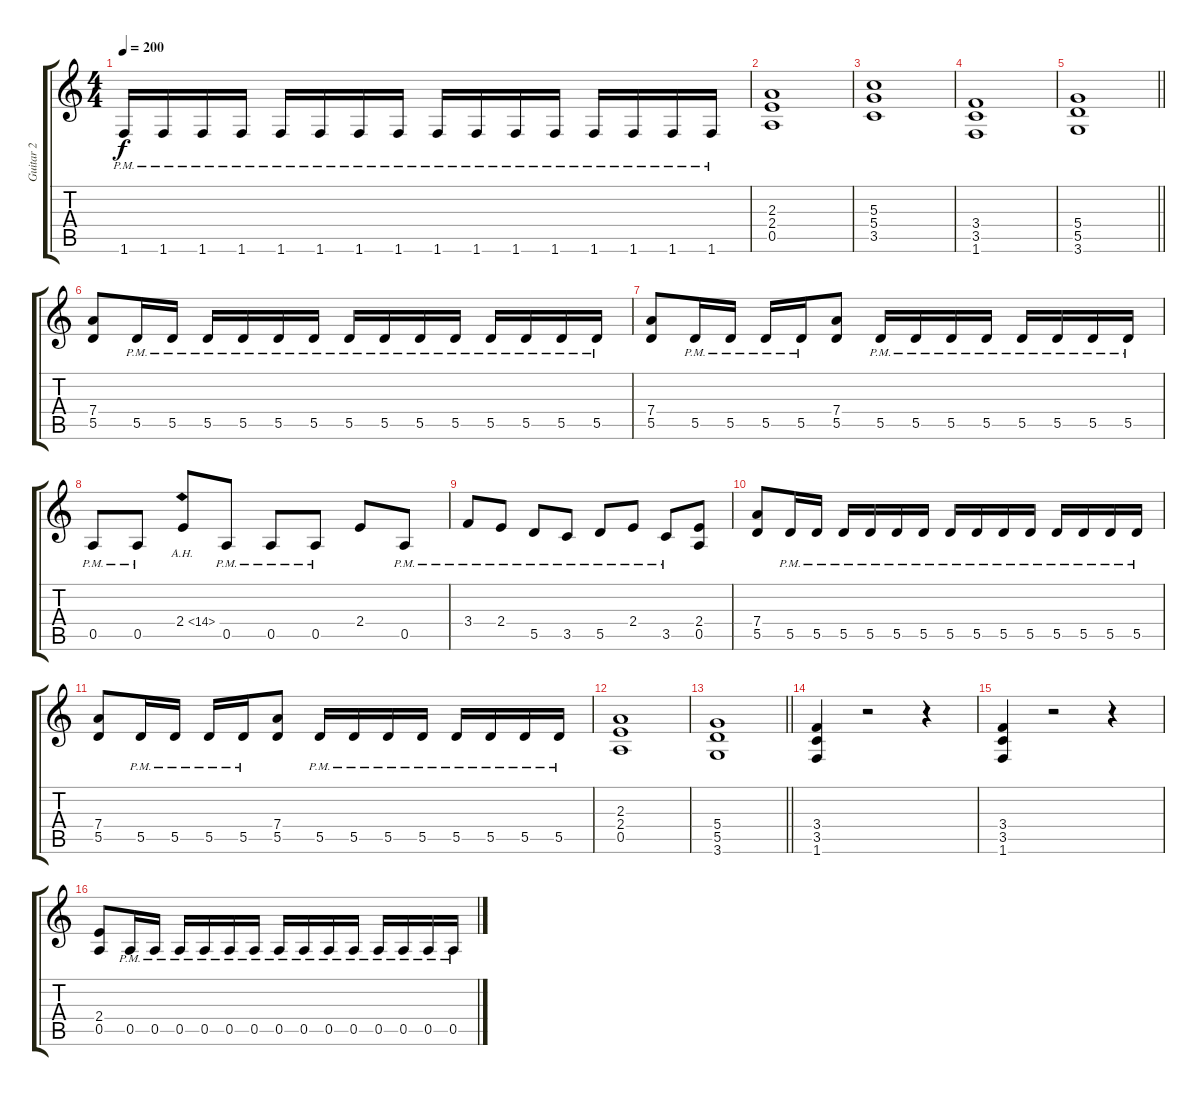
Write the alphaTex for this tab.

\track ("Guitar 2" "Guitar 2") {instrument distortionguitar}
\staff {score tabs}
\tuning (E4 B3 G3 D3 A2 E2) {hide}
\ts (4 4)
\tempo 200
\clef g2
\ks c
1.6{pm}.16{dy f} 1.6{pm}.16 1.6{pm}.16 1.6{pm}.16 1.6{pm}.16 1.6{pm}.16 1.6{pm}.16 1.6{pm}.16 1.6{pm}.16 1.6{pm}.16 1.6{pm}.16 1.6{pm}.16 1.6{pm}.16 1.6{pm}.16 1.6{pm}.16 1.6{pm}.16 |
(2.3 2.4 0.5).1 |
(5.3 5.4 3.5).1 |
(3.4 3.5 1.6).1 |
\barLineRight lightlight
(5.4 5.5 3.6).1 |
\section ("" "")
(7.4 5.5).8 5.5{pm}.16 5.5{pm}.16 5.5{pm}.16 5.5{pm}.16 5.5{pm}.16 5.5{pm}.16 5.5{pm}.16 5.5{pm}.16 5.5{pm}.16 5.5{pm}.16 5.5{pm}.16 5.5{pm}.16 5.5{pm}.16 5.5{pm}.16 |
(7.4 5.5).8 5.5{pm}.16 5.5{pm}.16 5.5{pm}.16 5.5{pm}.16 (7.4 5.5).8 5.5{pm}.16 5.5{pm}.16 5.5{pm}.16 5.5{pm}.16 5.5{pm}.16 5.5{pm}.16 5.5{pm}.16 5.5{pm}.16 |
0.5{pm}.8 0.5{pm}.8 2.4{ah 12}.8 0.5{pm}.8 0.5{pm}.8 0.5{pm}.8 2.4.8 0.5{pm}.8 |
3.4{pm}.8 2.4{pm}.8 5.5{pm}.8 3.5{pm}.8 5.5{pm}.8 2.4{pm}.8 3.5{pm}.8 (2.4 0.5).8 |
(7.4 5.5).8 5.5{pm}.16 5.5{pm}.16 5.5{pm}.16 5.5{pm}.16 5.5{pm}.16 5.5{pm}.16 5.5{pm}.16 5.5{pm}.16 5.5{pm}.16 5.5{pm}.16 5.5{pm}.16 5.5{pm}.16 5.5{pm}.16 5.5{pm}.16 |
(7.4 5.5).8 5.5{pm}.16 5.5{pm}.16 5.5{pm}.16 5.5{pm}.16 (7.4 5.5).8 5.5{pm}.16 5.5{pm}.16 5.5{pm}.16 5.5{pm}.16 5.5{pm}.16 5.5{pm}.16 5.5{pm}.16 5.5{pm}.16 |
(2.3 2.4 0.5).1 |
\barLineRight lightlight
(5.4 5.5 3.6).1 |
\section ("" "")
(3.4 3.5 1.6).4 r.2 r.4 |
(3.4 3.5 1.6).4 r.2 r.4 |
(2.4 0.5).8 0.5{pm}.16 0.5{pm}.16 0.5{pm}.16 0.5{pm}.16 0.5{pm}.16 0.5{pm}.16 0.5{pm}.16 0.5{pm}.16 0.5{pm}.16 0.5{pm}.16 0.5{pm}.16 0.5{pm}.16 0.5{pm}.16 0.5{pm}.16
